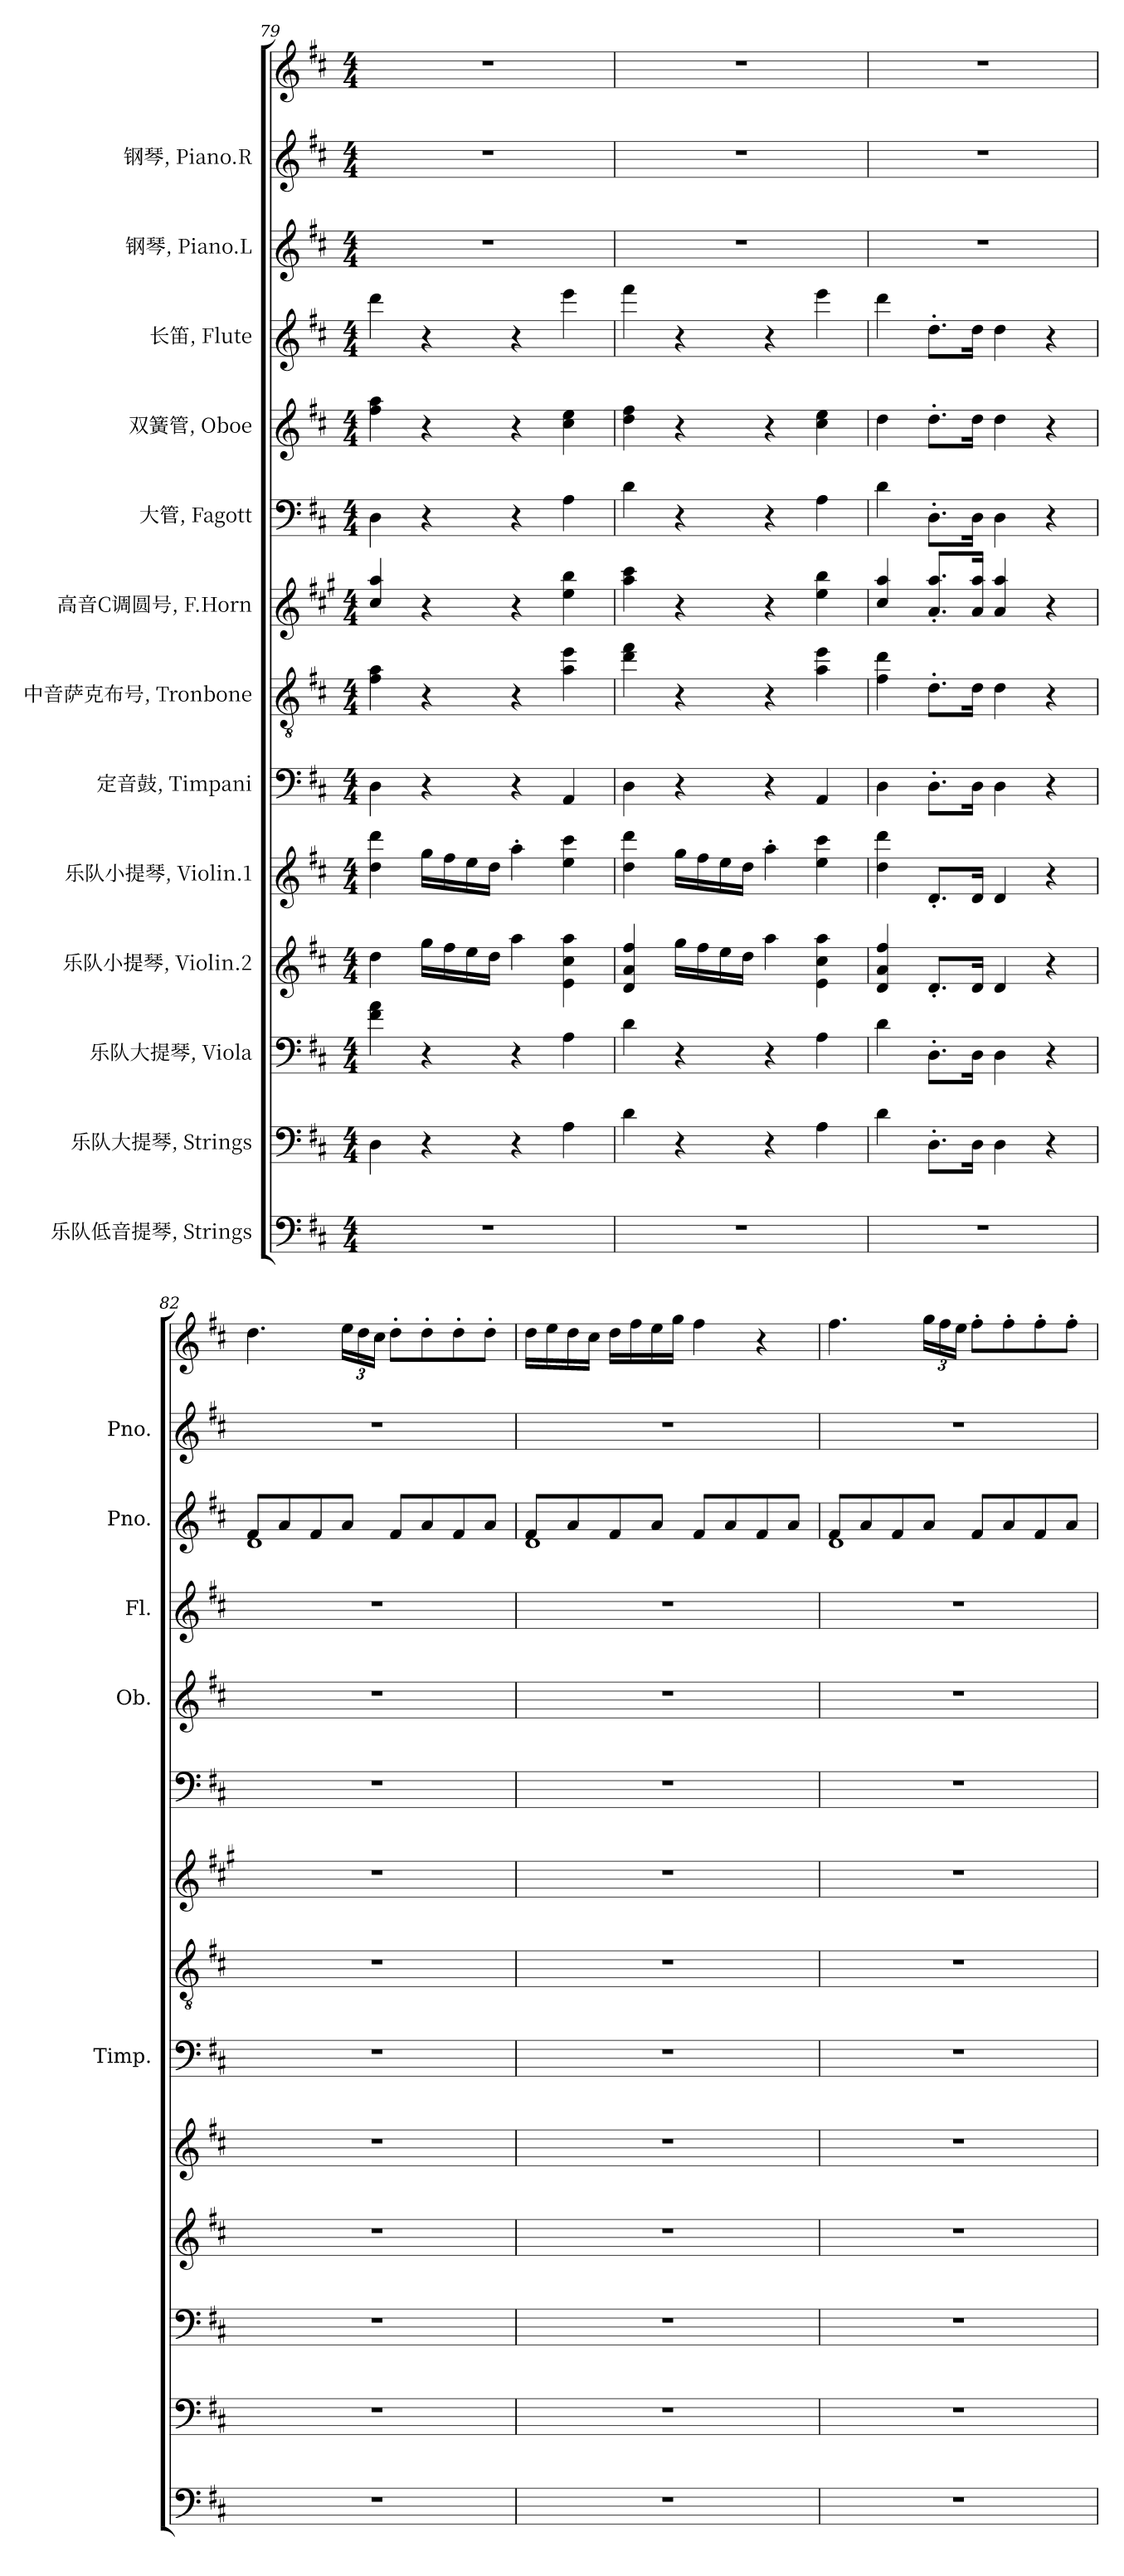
**kern	**kern	**kern	**kern	**kern	**kern	**kern	**kern	**kern	**kern	**kern	**kern	**kern	**kern
*part13	*part12	*part11	*part10	*part9	*part8	*part7	*part6	*part5	*part4	*part3	*part2	*part1	*part1
*staff14	*staff13	*staff12	*staff11	*staff10	*staff9	*staff8	*staff7	*staff6	*staff5	*staff4	*staff3	*staff2	*staff1
*I"乐队低音提琴, Strings	*I"乐队大提琴, Strings	*I"乐队大提琴, Viola	*I"乐队小提琴, Violin.2	*I"乐队小提琴, Violin.1	*I"定音鼓, Timpani	*I"中音萨克布号, Tronbone	*I"高音C调圆号, F.Horn	*I"大管, Fagott	*I"双簧管, Oboe	*I"长笛, Flute	*I"钢琴, Piano.L	*I"钢琴, Piano.R	*
*	*	*	*	*	*I'Timp.	*	*	*	*I'Ob.	*I'Fl.	*I'Pno.	*I'Pno.	*
*clefF4	*clefF4	*clefF4	*clefG2	*clefG2	*clefF4	*clefGv2	*clefG2	*clefF4	*clefG2	*clefG2	*clefG2	*clefG2	*clefG2
*ITrd7c12	*	*	*	*	*	*	*ITrd4c7	*	*	*	*	*	*
*k[f#c#]	*k[f#c#]	*k[f#c#]	*k[f#c#]	*k[f#c#]	*k[f#c#]	*k[f#c#]	*k[f#c#]	*k[f#c#]	*k[f#c#]	*k[f#c#]	*k[f#c#]	*k[f#c#]	*k[f#c#]
*M4/4	*M4/4	*M4/4	*M4/4	*M4/4	*M4/4	*M4/4	*M4/4	*M4/4	*M4/4	*M4/4	*M4/4	*M4/4	*M4/4
=79	=79	=79	=79	=79	=79	=79	=79	=79	=79	=79	=79	=79	=79
1r	4D\	4f#\ 4a\	4dd\	4dd\ 4ddd\	4D\	4f#\ 4a\	4f#/ 4dd/	4D\	4ff#\ 4aa\	4ddd\	1r	1r	1r
.	4r	4r	16gg\LL	16gg\LL	4r	4r	4r	4r	4r	4r	.	.	.
.	.	.	16ff#\	16ff#\	.	.	.	.	.	.	.	.	.
.	.	.	16ee\	16ee\	.	.	.	.	.	.	.	.	.
.	.	.	16dd\JJ	16dd\JJ	.	.	.	.	.	.	.	.	.
.	4r	4r	4aa\	4aa'\	4r	4r	4r	4r	4r	4r	.	.	.
.	4A\	4A\	4e\ 4cc#\ 4aa\	4ee\ 4ccc#\	4AA/	4a\ 4ee\	4a\ 4ee\	4A\	4cc#\ 4ee\	4eee\	.	.	.
!!LO:PB:g=z
=80	=80	=80	=80	=80	=80	=80	=80	=80	=80	=80	=80	=80	=80
1r	4d\	4d\	4d/ 4a/ 4ff#/	4dd\ 4ddd\	4D\	4dd\ 4ff#\	4dd\ 4ff#\	4d\	4dd\ 4ff#\	4fff#\	1r	1r	1r
.	4r	4r	16gg\LL	16gg\LL	4r	4r	4r	4r	4r	4r	.	.	.
.	.	.	16ff#\	16ff#\	.	.	.	.	.	.	.	.	.
.	.	.	16ee\	16ee\	.	.	.	.	.	.	.	.	.
.	.	.	16dd\JJ	16dd\JJ	.	.	.	.	.	.	.	.	.
.	4r	4r	4aa\	4aa'\	4r	4r	4r	4r	4r	4r	.	.	.
.	4A\	4A\	4e\ 4cc#\ 4aa\	4ee\ 4ccc#\	4AA/	4a\ 4ee\	4a\ 4ee\	4A\	4cc#\ 4ee\	4eee\	.	.	.
=81	=81	=81	=81	=81	=81	=81	=81	=81	=81	=81	=81	=81	=81
*	*	*	*	*	*	*	*	*	*	*	*	*	*MM115
1r	4d\	4d\	4d/ 4a/ 4ff#/	4dd\ 4ddd\	4D\	4f#\ 4dd\	4f#/ 4dd/	4d\	4dd\	4ddd\	1r	1r	1r
.	8.D'\L	8.D'\L	8.d'/L	8.d'/L	8.D'\L	8.d'\L	8.d/' 8.dd/'L	8.D'\L	8.dd'\L	8.dd'\L	.	.	.
.	16D\Jk	16D\Jk	16d/Jk	16d/Jk	16D\Jk	16d\Jk	16d/ 16dd/Jk	16D\Jk	16dd\Jk	16dd\Jk	.	.	.
.	4D\	4D\	4d/	4d/	4D\	4d\	4d/ 4dd/	4D\	4dd\	4dd\	.	.	.
.	4r	4r	4r	4r	4r	4r	4r	4r	4r	4r	.	.	.
=82	=82	=82	=82	=82	=82	=82	=82	=82	=82	=82	=82	=82	=82
*	*	*	*	*	*	*	*	*	*	*	*	*	*MM120
*	*	*	*	*	*	*	*	*	*	*	*^	*	*
1r	1r	1r	1r	1r	1r	1r	1r	1r	1r	1r	8f#/L	1d	1r	4.dd\
.	.	.	.	.	.	.	.	.	.	.	8a/	.	.	.
.	.	.	.	.	.	.	.	.	.	.	8f#/	.	.	.
*	*	*	*	*	*	*	*	*	*	*	*	*	*	*Xbrackettup
.	.	.	.	.	.	.	.	.	.	.	8a/J	.	.	24ee\LL
.	.	.	.	.	.	.	.	.	.	.	.	.	.	24dd\
.	.	.	.	.	.	.	.	.	.	.	.	.	.	24cc#\JJ
.	.	.	.	.	.	.	.	.	.	.	8f#/L	.	.	8dd'\L
.	.	.	.	.	.	.	.	.	.	.	8a/	.	.	8dd'\
.	.	.	.	.	.	.	.	.	.	.	8f#/	.	.	8dd'\
.	.	.	.	.	.	.	.	.	.	.	8a/J	.	.	8dd'\J
=83	=83	=83	=83	=83	=83	=83	=83	=83	=83	=83	=83	=83	=83	=83
1r	1r	1r	1r	1r	1r	1r	1r	1r	1r	1r	8f#/L	1d	1r	16dd\LL
.	.	.	.	.	.	.	.	.	.	.	.	.	.	16ee\
.	.	.	.	.	.	.	.	.	.	.	8a/	.	.	16dd\
.	.	.	.	.	.	.	.	.	.	.	.	.	.	16cc#\JJ
.	.	.	.	.	.	.	.	.	.	.	8f#/	.	.	16dd\LL
.	.	.	.	.	.	.	.	.	.	.	.	.	.	16ff#\
.	.	.	.	.	.	.	.	.	.	.	8a/J	.	.	16ee\
.	.	.	.	.	.	.	.	.	.	.	.	.	.	16gg\JJ
.	.	.	.	.	.	.	.	.	.	.	8f#/L	.	.	4ff#\
.	.	.	.	.	.	.	.	.	.	.	8a/	.	.	.
.	.	.	.	.	.	.	.	.	.	.	8f#/	.	.	4r
.	.	.	.	.	.	.	.	.	.	.	8a/J	.	.	.
!!LO:PB:g=z
=84	=84	=84	=84	=84	=84	=84	=84	=84	=84	=84	=84	=84	=84	=84
1r	1r	1r	1r	1r	1r	1r	1r	1r	1r	1r	8f#/L	1d	1r	4.ff#\
.	.	.	.	.	.	.	.	.	.	.	8a/	.	.	.
.	.	.	.	.	.	.	.	.	.	.	8f#/	.	.	.
.	.	.	.	.	.	.	.	.	.	.	8a/J	.	.	24gg\LL
.	.	.	.	.	.	.	.	.	.	.	.	.	.	24ff#\
.	.	.	.	.	.	.	.	.	.	.	.	.	.	24ee\JJ
.	.	.	.	.	.	.	.	.	.	.	8f#/L	.	.	8ff#'\L
.	.	.	.	.	.	.	.	.	.	.	8a/	.	.	8ff#'\
.	.	.	.	.	.	.	.	.	.	.	8f#/	.	.	8ff#'\
.	.	.	.	.	.	.	.	.	.	.	8a/J	.	.	8ff#'\J
*	*	*	*	*	*	*	*	*	*	*	*v	*v	*	*
=	=	=	=	=	=	=	=	=	=	=	=	=	=
*-	*-	*-	*-	*-	*-	*-	*-	*-	*-	*-	*-	*-	*-
